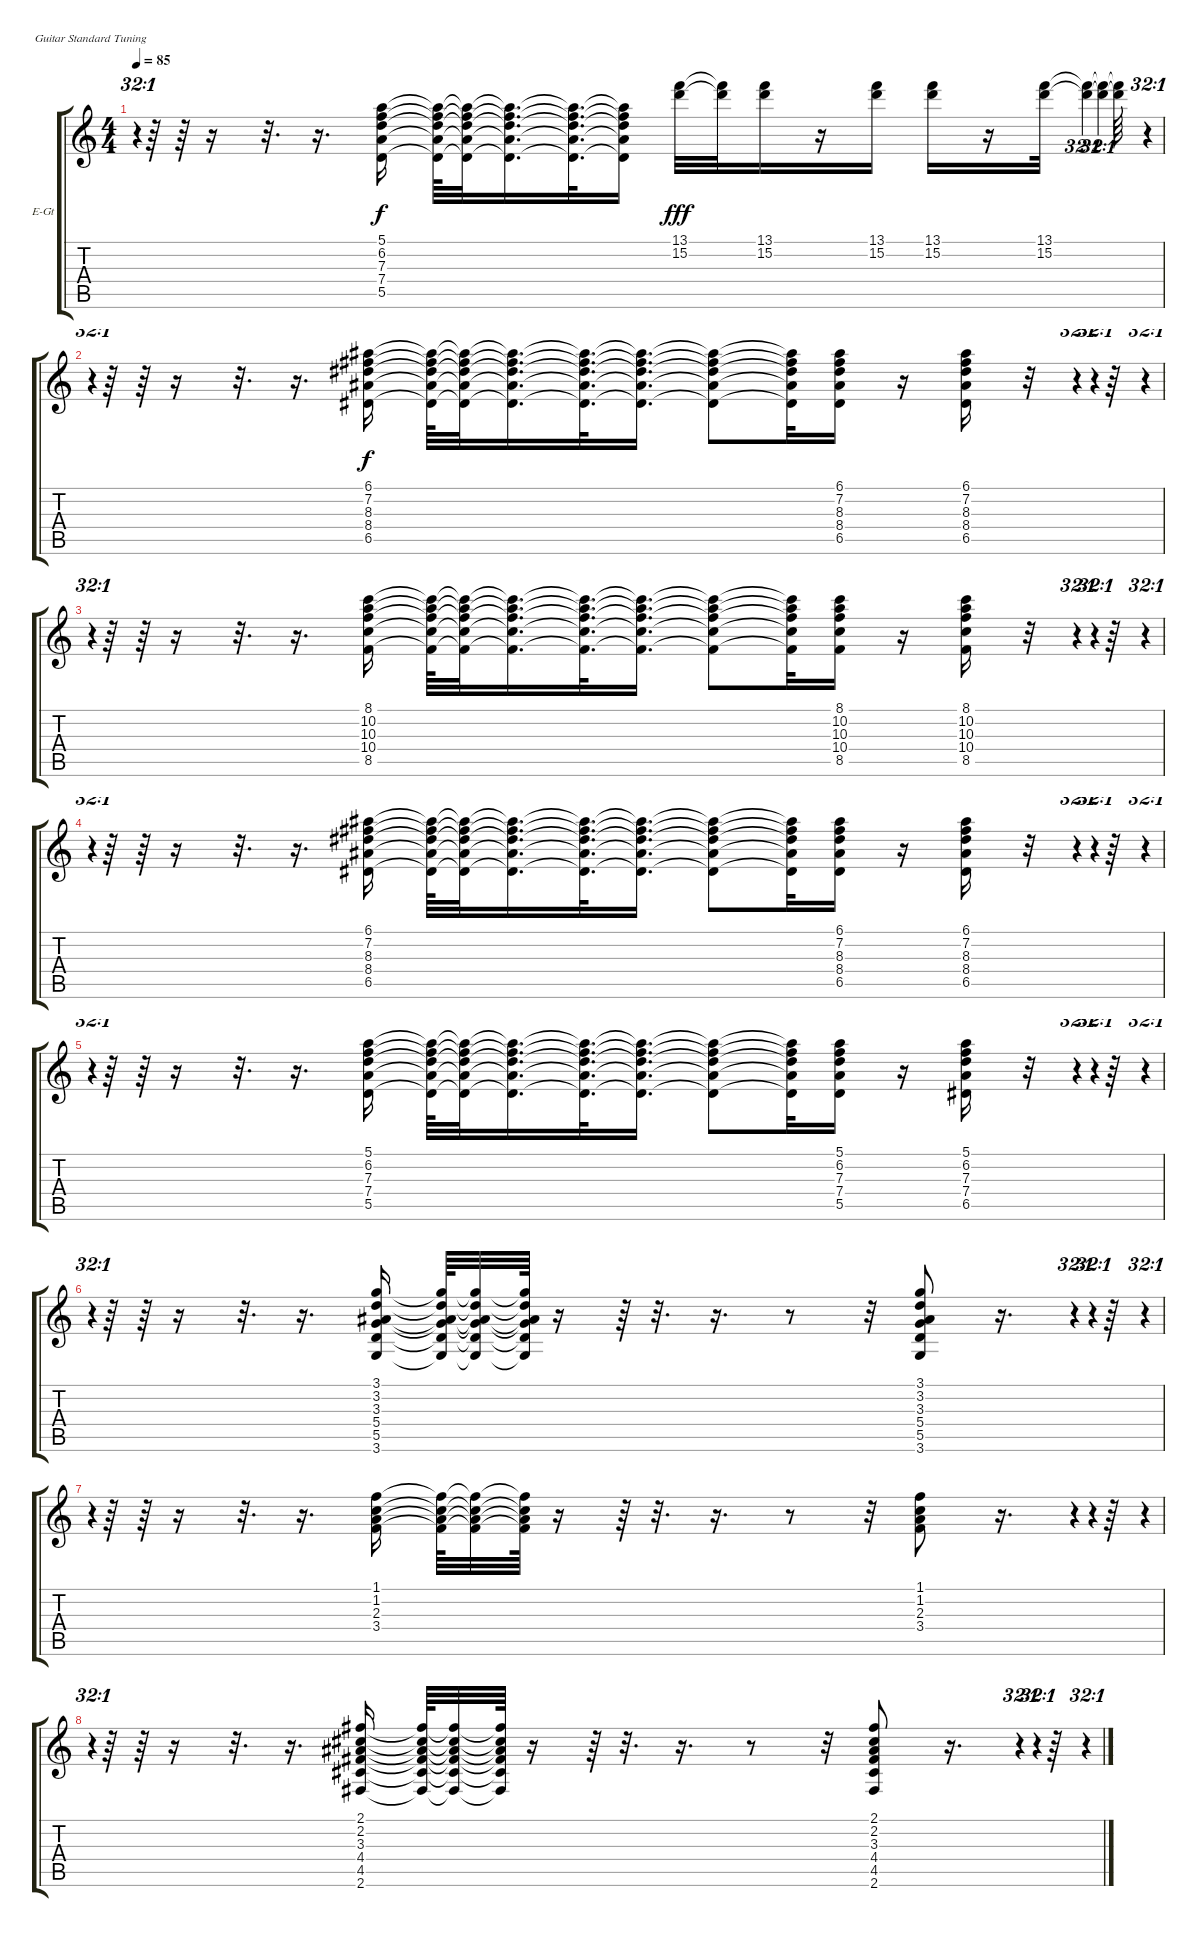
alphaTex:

\bracketExtendMode groupsimilarinstruments
\firstSystemTrackNameOrientation horizontal
\otherSystemsTrackNameOrientation horizontal
\track ("Guitar" "E-Gt") {instrument distortionguitar}
\staff {score tabs}
\tuning (E4 B3 G3 D3 A2 E2)
\ts (4 4)
\tempo 85
\clef g2
\ks c
r.4{tu (32 1) dy f} r.64 r.64 r.16 r.32{d} r.16{d} (5.1 6.2 7.3 7.4 5.5).16 (5.1{t} 6.2{t} 7.3{t} 7.4{t} 5.5{t}).64 (5.1{t} 6.2{t} 7.3{t} 7.4{t} 5.5{t}).32 (5.1{t} 6.2{t} 7.3{t} 7.4{t} 5.5{t}).16{d} (5.1{t} 6.2{t} 7.3{t} 7.4{t} 5.5{t}).32{d} (5.1{t} 6.2{t} 7.3{t} 7.4{t} 5.5{t}).16 (13.1 15.2).32{dy fff} (13.1{t} 15.2{t}).32 (13.1 15.2).16 r.16 (13.1 15.2).16 (13.1 15.2).16 r.16 (13.1 15.2).32 (13.1{t} 15.2{t}).4{tu (32 1)} (13.1{t} 15.2{t}).4{tu (32 1)} (13.1{t} 15.2{t}).64 r.4{tu (32 1)} |
r.4{tu (32 1)} r.64 r.64 r.16 r.32{d} r.16{d} (6.1 7.2 8.3 8.4 6.5).16{dy f} (6.1{t} 7.2{t} 8.3{t} 8.4{t} 6.5{t}).64 (6.1{t} 7.2{t} 8.3{t} 8.4{t} 6.5{t}).32 (6.1{t} 7.2{t} 8.3{t} 8.4{t} 6.5{t}).16{d} (6.1{t} 7.2{t} 8.3{t} 8.4{t} 6.5{t}).32{d} (6.1{t} 7.2{t} 8.3{t} 8.4{t} 6.5{t}).16{d} (6.1{t} 7.2{t} 8.3{t} 8.4{t} 6.5{t}).8 (6.1{t} 7.2{t} 8.3{t} 8.4{t} 6.5{t}).32 (6.1 7.2 8.3 8.4 6.5).16 r.16 (6.1 7.2 8.3 8.4 6.5).16 r.32 r.4{tu (32 1)} r.4{tu (32 1)} r.64 r.4{tu (32 1)} |
r.4{tu (32 1)} r.64 r.64 r.16 r.32{d} r.16{d} (8.1 10.2 10.3 10.4 8.5).16 (8.1{t} 10.2{t} 10.3{t} 10.4{t} 8.5{t}).64 (8.1{t} 10.2{t} 10.3{t} 10.4{t} 8.5{t}).32 (8.1{t} 10.2{t} 10.3{t} 10.4{t} 8.5{t}).16{d} (8.1{t} 10.2{t} 10.3{t} 10.4{t} 8.5{t}).32{d} (8.1{t} 10.2{t} 10.3{t} 10.4{t} 8.5{t}).16{d} (8.1{t} 10.2{t} 10.3{t} 10.4{t} 8.5{t}).8 (8.1{t} 10.2{t} 10.3{t} 10.4{t} 8.5{t}).32 (8.1 10.2 10.3 10.4 8.5).16 r.16 (8.1 10.2 10.3 10.4 8.5).16 r.32 r.4{tu (32 1)} r.4{tu (32 1)} r.64 r.4{tu (32 1)} |
r.4{tu (32 1)} r.64 r.64 r.16 r.32{d} r.16{d} (6.1 7.2 8.3 8.4 6.5).16 (6.1{t} 7.2{t} 8.3{t} 8.4{t} 6.5{t}).64 (6.1{t} 7.2{t} 8.3{t} 8.4{t} 6.5{t}).32 (6.1{t} 7.2{t} 8.3{t} 8.4{t} 6.5{t}).16{d} (6.1{t} 7.2{t} 8.3{t} 8.4{t} 6.5{t}).32{d} (6.1{t} 7.2{t} 8.3{t} 8.4{t} 6.5{t}).16{d} (6.1{t} 7.2{t} 8.3{t} 8.4{t} 6.5{t}).8 (6.1{t} 7.2{t} 8.3{t} 8.4{t} 6.5{t}).32 (6.1 7.2 8.3 8.4 6.5).16 r.16 (6.1 7.2 8.3 8.4 6.5).16 r.32 r.4{tu (32 1)} r.4{tu (32 1)} r.64 r.4{tu (32 1)} |
r.4{tu (32 1)} r.64 r.64 r.16 r.32{d} r.16{d} (5.1 6.2 7.3 7.4 5.5).16 (5.1{t} 6.2{t} 7.3{t} 7.4{t} 5.5{t}).64 (5.1{t} 6.2{t} 7.3{t} 7.4{t} 5.5{t}).32 (5.1{t} 6.2{t} 7.3{t} 7.4{t} 5.5{t}).16{d} (5.1{t} 6.2{t} 7.3{t} 7.4{t} 5.5{t}).32{d} (5.1{t} 6.2{t} 7.3{t} 7.4{t} 5.5{t}).16{d} (5.1{t} 6.2{t} 7.3{t} 7.4{t} 5.5{t}).8 (5.1{t} 6.2{t} 7.3{t} 7.4{t} 5.5{t}).32 (5.1 6.2 7.3 7.4 5.5).16 r.16 (5.1 6.2 7.3 7.4 6.5).16 r.32 r.4{tu (32 1)} r.4{tu (32 1)} r.64 r.4{tu (32 1)} |
r.4{tu (32 1)} r.64 r.64 r.16 r.32{d} r.16{d} (3.1 3.2 3.3 5.4 5.5 3.6).16 (3.1{t} 3.2{t} 3.3{t} 5.4{t} 5.5{t} 3.6{t}).64 (3.1{t} 3.2{t} 3.3{t} 5.4{t} 5.5{t} 3.6{t}).32 (3.1{t} 3.2{t} 3.3{t} 5.4{t} 5.5{t} 3.6{t}).64 r.16 r.64 r.32{d} r.16{d} r.8 r.32 (3.1 3.2 3.3 5.4 5.5 3.6).8 r.16{d} r.4{tu (32 1)} r.4{tu (32 1)} r.64 r.4{tu (32 1)} |
r.4{tu (32 1)} r.64 r.64 r.16 r.32{d} r.16{d} (1.1 1.2 2.3 3.4).16 (1.1{t} 1.2{t} 2.3{t} 3.4{t}).64 (1.1{t} 1.2{t} 2.3{t} 3.4{t}).32 (1.1{t} 1.2{t} 2.3{t} 3.4{t}).64 r.16 r.64 r.32{d} r.16{d} r.8 r.32 (1.1 1.2 2.3 3.4).8 r.16{d} r.4{tu (32 1)} r.4{tu (32 1)} r.64 r.4{tu (32 1)} |
r.4{tu (32 1)} r.64 r.64 r.16 r.32{d} r.16{d} (2.1 2.2 3.3 4.4 4.5 2.6).16 (2.1{t} 2.2{t} 3.3{t} 4.4{t} 4.5{t} 2.6{t}).64 (2.1{t} 2.2{t} 3.3{t} 4.4{t} 4.5{t} 2.6{t}).32 (2.1{t} 2.2{t} 3.3{t} 4.4{t} 4.5{t} 2.6{t}).64 r.16 r.64 r.32{d} r.16{d} r.8 r.32 (2.1 2.2 3.3 4.4 4.5 2.6).8 r.16{d} r.4{tu (32 1)} r.4{tu (32 1)} r.64 r.4{tu (32 1)}
